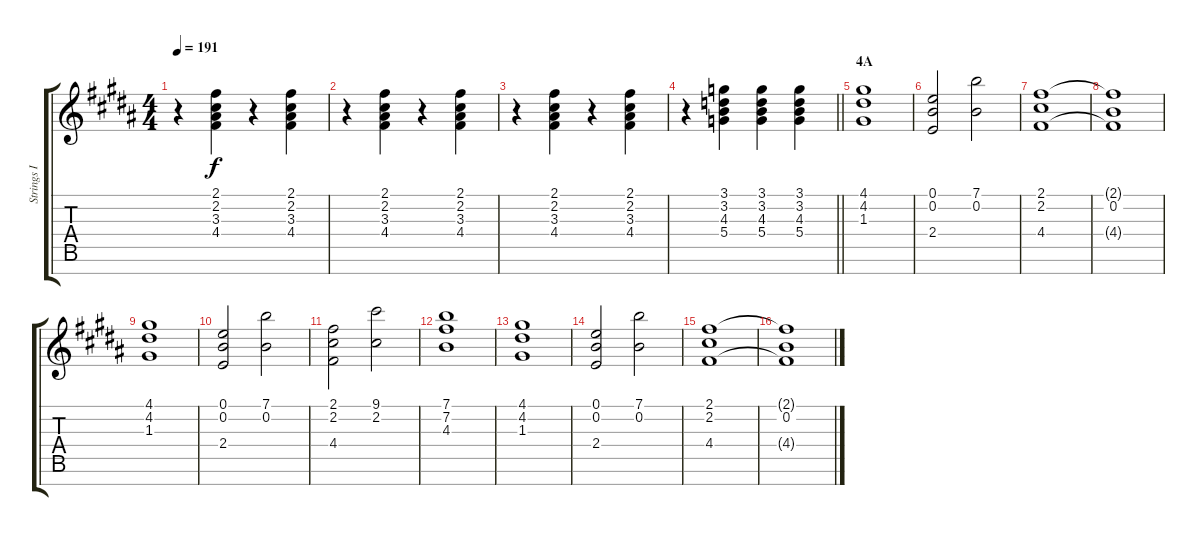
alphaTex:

\track ("Strings I" "Strings I") {instrument stringensemble1}
\staff {score tabs}
\tuning (E5 B4 G4 D4 A3 E3 B2) {hide}
\ts (4 4)
\tempo 191
\clef g2
\ks b
r.4{dy f} (2.1 2.2 3.3 4.4).4 r.4 (2.1 2.2 3.3 4.4).4 |
r.4 (2.1 2.2 3.3 4.4).4 r.4 (2.1 2.2 3.3 4.4).4 |
r.4 (2.1 2.2 3.3 4.4).4 r.4 (2.1 2.2 3.3 4.4).4 |
\barLineRight lightlight
r.4 (3.1 3.2 4.3 5.4).4 (3.1 3.2 4.3 5.4).4 (3.1 3.2 4.3 5.4).4 |
\section ("" "4A")
(4.1 4.2 1.3).1 |
(0.1 0.2 2.4).2 (7.1 0.2).2 |
(2.1 2.2 4.4).1 |
(2.1{t} 0.2 4.4{t}).1 |
(4.1 4.2 1.3).1 |
(0.1 0.2 2.4).2 (7.1 0.2).2 |
(2.1 2.2 4.4).2 (9.1 2.2).2 |
(7.1 7.2 4.3).1 |
(4.1 4.2 1.3).1 |
(0.1 0.2 2.4).2 (7.1 0.2).2 |
(2.1 2.2 4.4).1 |
(2.1{t} 0.2 4.4{t}).1
